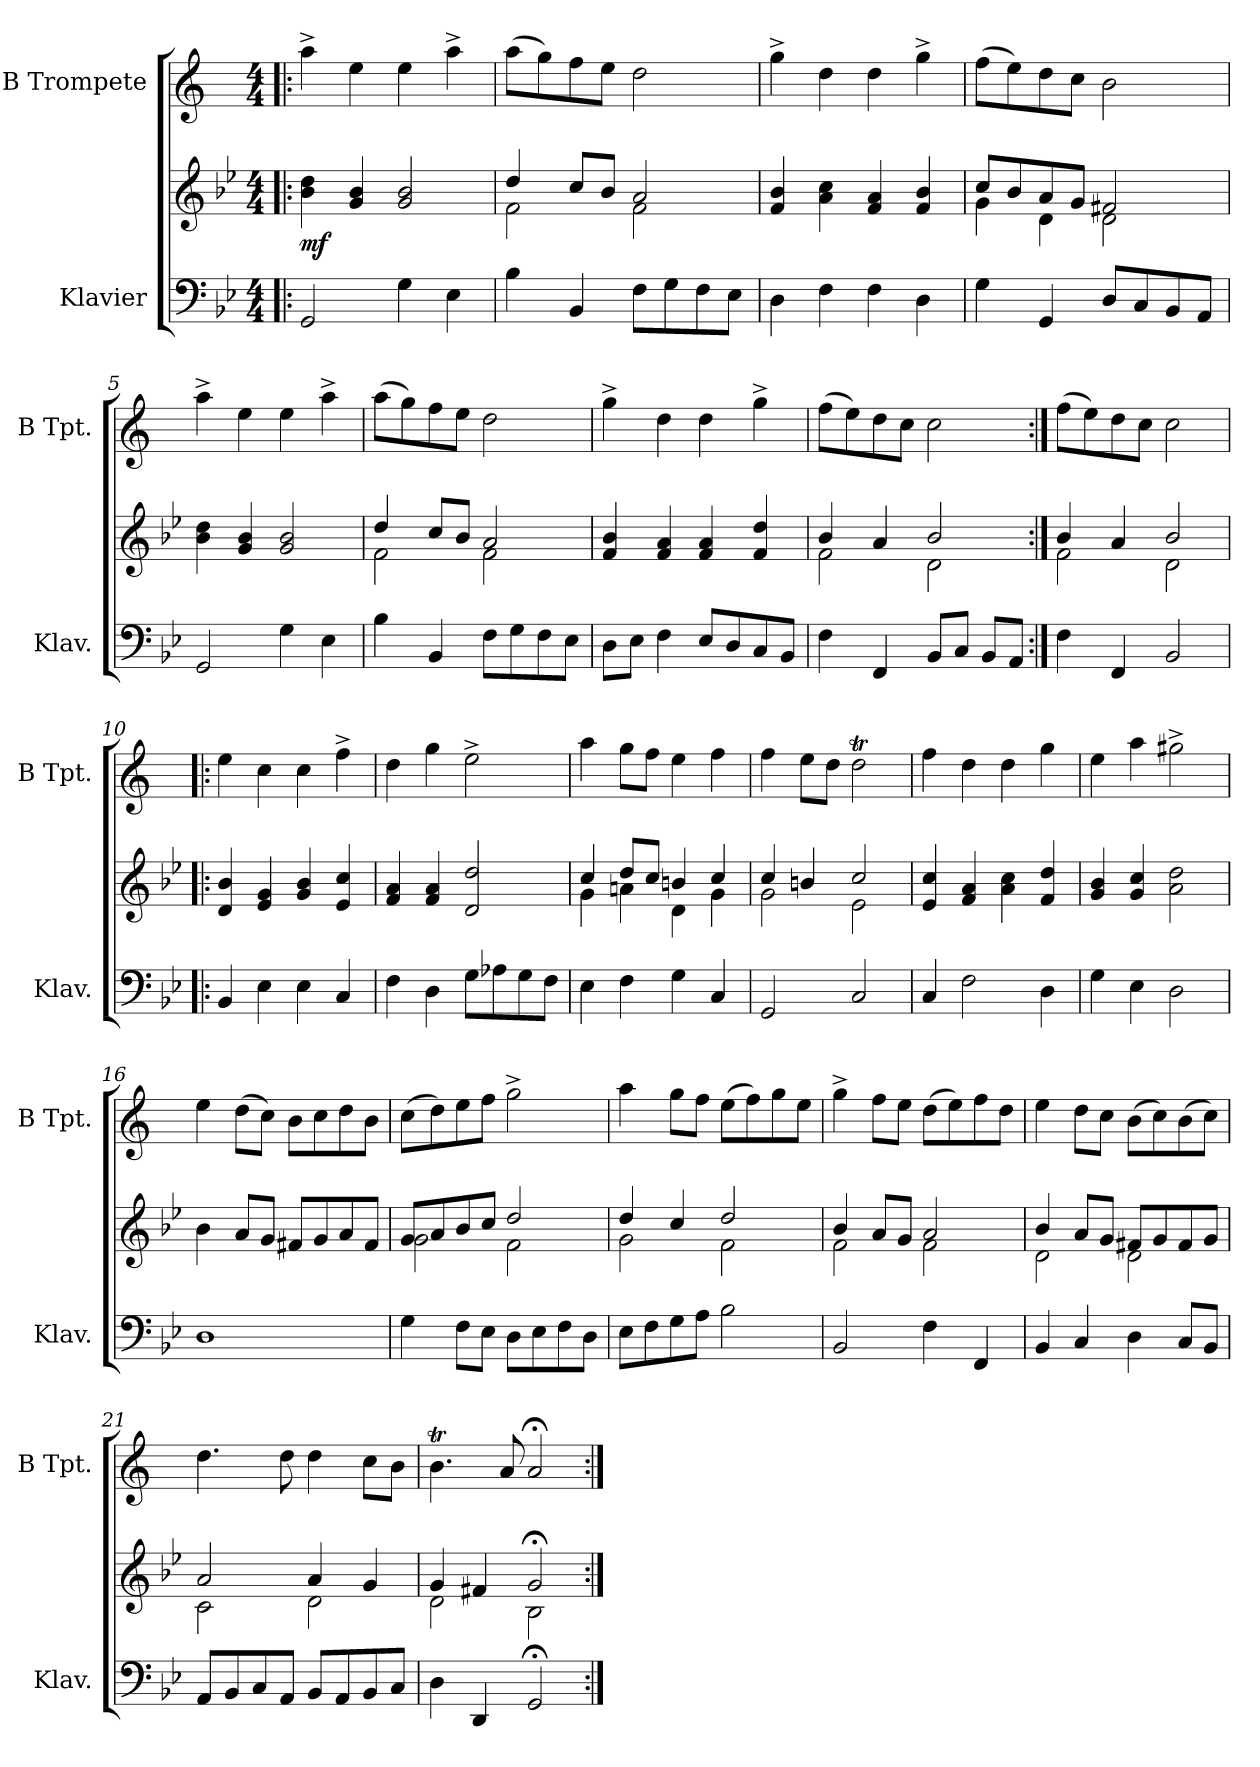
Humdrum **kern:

**kern	**kern	**dynam	**kern
*part2	*part2	*part2	*part1
*staff3	*staff2	*staff2/3	*staff1
*I"Klavier	*	*	*I"B Trompete
*I'Klav.	*	*	*I'B Tpt.
*clefF4	*clefG2	*	*clefG2
*	*	*	*ITrd1c2
*k[b-e-]	*k[b-e-]	*	*k[b-e-]
*M4/4	*M4/4	*	*M4/4
=1!|:	=1!|:	=1!|:	=1!|:
!	!	!LO:DY:b	!
2GG/	4b-\ 4dd\	mf	4gg^\
.	4g/ 4b-/	.	4dd\
4G\	2g/ 2b-/	.	4dd\
4E-\	.	.	4gg^\
=2	=2	=2	=2
*	*^	*	*
4B-\	4dd/	2f\	.	(8gg\L
.	.	.	.	8ff\)
4BB-/	8cc/L	.	.	8ee-\
.	8b-/J	.	.	8dd\J
8F\L	2a/	2f\	.	2cc\
8G\	.	.	.	.
8F\	.	.	.	.
8E-\J	.	.	.	.
*	*v	*v	*	*
=3	=3	=3	=3
4D\	4f/ 4b-/	.	4ff^\
4F\	4a\ 4cc\	.	4cc\
4F\	4f/ 4a/	.	4cc\
4D\	4f/ 4b-/	.	4ff^\
=4	=4	=4	=4
*	*^	*	*
4G\	8cc/L	4g\	.	(8ee-\L
.	8b-/	.	.	8dd\)
4GG/	8a/	4d\	.	8cc\
.	8g/J	.	.	8b-\J
8D/L	2f#X/	2d\	.	2a\
8C/	.	.	.	.
8BB-/	.	.	.	.
8AA/J	.	.	.	.
*	*v	*v	*	*
=5	=5	=5	=5
2GG/	4b-\ 4dd\	.	4gg^\
.	4g/ 4b-/	.	4dd\
4G\	2g/ 2b-/	.	4dd\
4E-\	.	.	4gg^\
!!LO:LB:g=z
=6	=6	=6	=6
*	*^	*	*
4B-\	4dd/	2f\	.	(8gg\L
.	.	.	.	8ff\)
4BB-/	8cc/L	.	.	8ee-\
.	8b-/J	.	.	8dd\J
8F\L	2a/	2f\	.	2cc\
8G\	.	.	.	.
8F\	.	.	.	.
8E-\J	.	.	.	.
*	*v	*v	*	*
=7	=7	=7	=7
8D\L	4f/ 4b-/	.	4ff^\
8E-\J	.	.	.
4F\	4f/ 4a/	.	4cc\
8E-/L	4f/ 4a/	.	4cc\
8D/	.	.	.
8C/	4f/ 4dd/	.	4ff^\
8BB-/J	.	.	.
=8	=8	=8	=8
*	*^	*	*
4F\	4b-/	2f\	.	(8ee-\L
.	.	.	.	8dd\)
4FF/	4a/	.	.	8cc\
.	.	.	.	8b-\J
8BB-/L	2b-/	2d\	.	2b-\
8C/J	.	.	.	.
8BB-/L	.	.	.	.
8AA/J	.	.	.	.
=9:|!	=9:|!	=9:|!	=9:|!	=9:|!
4F\	4b-/	2f\	.	(8ee-\L
.	.	.	.	8dd\)
4FF/	4a/	.	.	8cc\
.	.	.	.	8b-\J
2BB-/	2b-/	2d\	.	2b-\
*	*v	*v	*	*
=10!|:	=10!|:	=10!|:	=10!|:
4BB-/	4d/ 4b-/	.	4dd\
4E-\	4e-/ 4g/	.	4b-\
4E-\	4g/ 4b-/	.	4b-\
4C/	4e-/ 4cc/	.	4ee-^\
!!LO:LB:g=z
=11	=11	=11	=11
4F\	4f/ 4a/	.	4cc\
4D\	4f/ 4a/	.	4ff\
8G\L	2d/ 2dd/	.	2dd^\
8A-X\	.	.	.
8G\	.	.	.
8F\J	.	.	.
=12	=12	=12	=12
*	*^	*	*
4E-\	4cc/	4g\	.	4gg\
4F\	8dd/L	4an\	.	8ff\L
.	8cc/J	.	.	8ee-\J
4G\	4bn/	4d\	.	4dd\
4C/	4cc/	4g\	.	4ee-\
=13	=13	=13	=13	=13
2GG/	4cc/	2g\	.	4ee-\
.	4bn/	.	.	8dd\L
.	.	.	.	8cc\J
2C/	2cc/	2e-\	.	2ccT\
*	*v	*v	*	*
=14	=14	=14	=14
4C/	4e-/ 4cc/	.	4ee-\
2F\	4f/ 4a/	.	4cc\
.	4a\ 4cc\	.	4cc\
4D\	4f/ 4dd/	.	4ff\
=15	=15	=15	=15
4G\	4g/ 4b-/	.	4dd\
4E-\	4g/ 4cc/	.	4gg\
2D\	2a\ 2dd\	.	2ff#X^\
=16	=16	=16	=16
1D	4b-\	.	4dd\
.	8a/L	.	(8cc\L
.	8g/J	.	8b-\J)
.	8f#X/L	.	8a\L
.	8g/	.	8b-\
.	8a/	.	8cc\
.	8f#/J	.	8a\J
!!LO:LB:g=z
=17	=17	=17	=17
*	*^	*	*
4G\	8g/L	2g\	.	(8b-\L
.	8a/	.	.	8cc\)
8F\L	8b-/	.	.	8dd\
8E-\J	8cc/J	.	.	8ee-\J
8D\L	2dd/	2f\	.	2ff^\
8E-\	.	.	.	.
8F\	.	.	.	.
8D\J	.	.	.	.
=18	=18	=18	=18	=18
8E-\L	4dd/	2g\	.	4gg\
8F\	.	.	.	.
8G\	4cc/	.	.	8ff\L
8A\J	.	.	.	8ee-\J
2B-\	2dd/	2f\	.	(8dd\L
.	.	.	.	8ee-\)
.	.	.	.	8ff\
.	.	.	.	8dd\J
=19	=19	=19	=19	=19
2BB-/	4b-/	2f\	.	4ff^\
.	8a/L	.	.	8ee-\L
.	8g/J	.	.	8dd\J
4F\	2a/	2f\	.	(8cc\L
.	.	.	.	8dd\)
4FF/	.	.	.	8ee-\
.	.	.	.	8cc\J
=20	=20	=20	=20	=20
4BB-/	4b-/	2d\	.	4dd\
4C/	8a/L	.	.	8cc\L
.	8g/J	.	.	8b-\J
4D\	8f#X/L	2d\	.	(8a\L
.	8g/	.	.	8b-\)
8C/L	8f#/	.	.	(8a\
8BB-/J	8g/J	.	.	8b-\J)
!!LO:PB:g=z
=21	=21	=21	=21	=21
8AA/L	2a/	2c\	.	4.cc\
8BB-/	.	.	.	.
8C/	.	.	.	.
8AA/J	.	.	.	8cc\
8BB-/L	4a/	2d\	.	4cc\
8AA/	.	.	.	.
8BB-/	4g/	.	.	8b-\L
8C/J	.	.	.	8a\J
=22	=22	=22	=22	=22
4D\	4g/	2d\	.	4.at\
4DD/	4f#X/	.	.	.
.	.	.	.	8g/
2GG;</	2g;</	2B-\	.	2g;</
*	*v	*v	*	*
=:|!	=:|!	=:|!	=:|!
*-	*-	*-	*-
